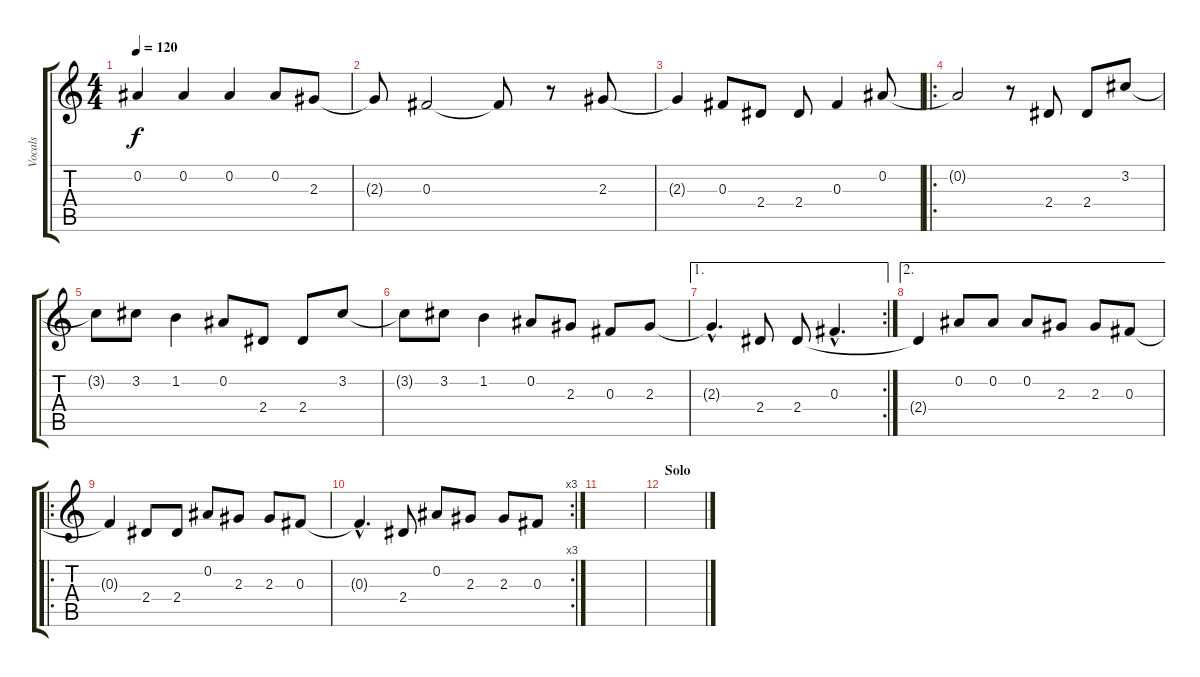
\track ("Vocals" "Vocals") {instrument electricguitarclean}
\staff {score tabs}
\tuning (Eb4 Bb3 Gb3 Db3 Ab2 Eb2) {hide}
\ts (4 4)
\tempo 120
\clef g2
\ks c
0.2.4{dy f} 0.2.4 0.2.4 0.2.8 2.3.8 |
2.3{t}.8 0.3.2 0.3{t}.8 r.8 2.3.8 |
2.3{t}.4 0.3.8 2.4.8 2.4.8 0.3.4 0.2.8 |
\ro
0.2{t}.2 r.8 2.4.8 2.4.8 3.2.8 |
3.2{t}.8 3.2.8 1.2.4 0.2.8 2.4.8 2.4.8 3.2.8 |
3.2{t}.8 3.2.8 1.2.4 0.2.8 2.3.8 0.3.8 2.3.8 |
\ae 1
\rc 2
2.3{hac t}.4{d} 2.4.8 2.4.8 0.3{hac}.4{d} |
\ae 2
2.4{t}.4 0.2.8 0.2.8 0.2.8 2.3.8 2.3.8 0.3.8 |
\ro
0.3{t}.4 2.4.8 2.4.8 0.2.8 2.3.8 2.3.8 0.3.8 |
\rc 3
0.3{hac t}.4{d} 2.4.8 0.2.8 2.3.8 2.3.8 0.3.8 |
|
\section ("" "Solo")
